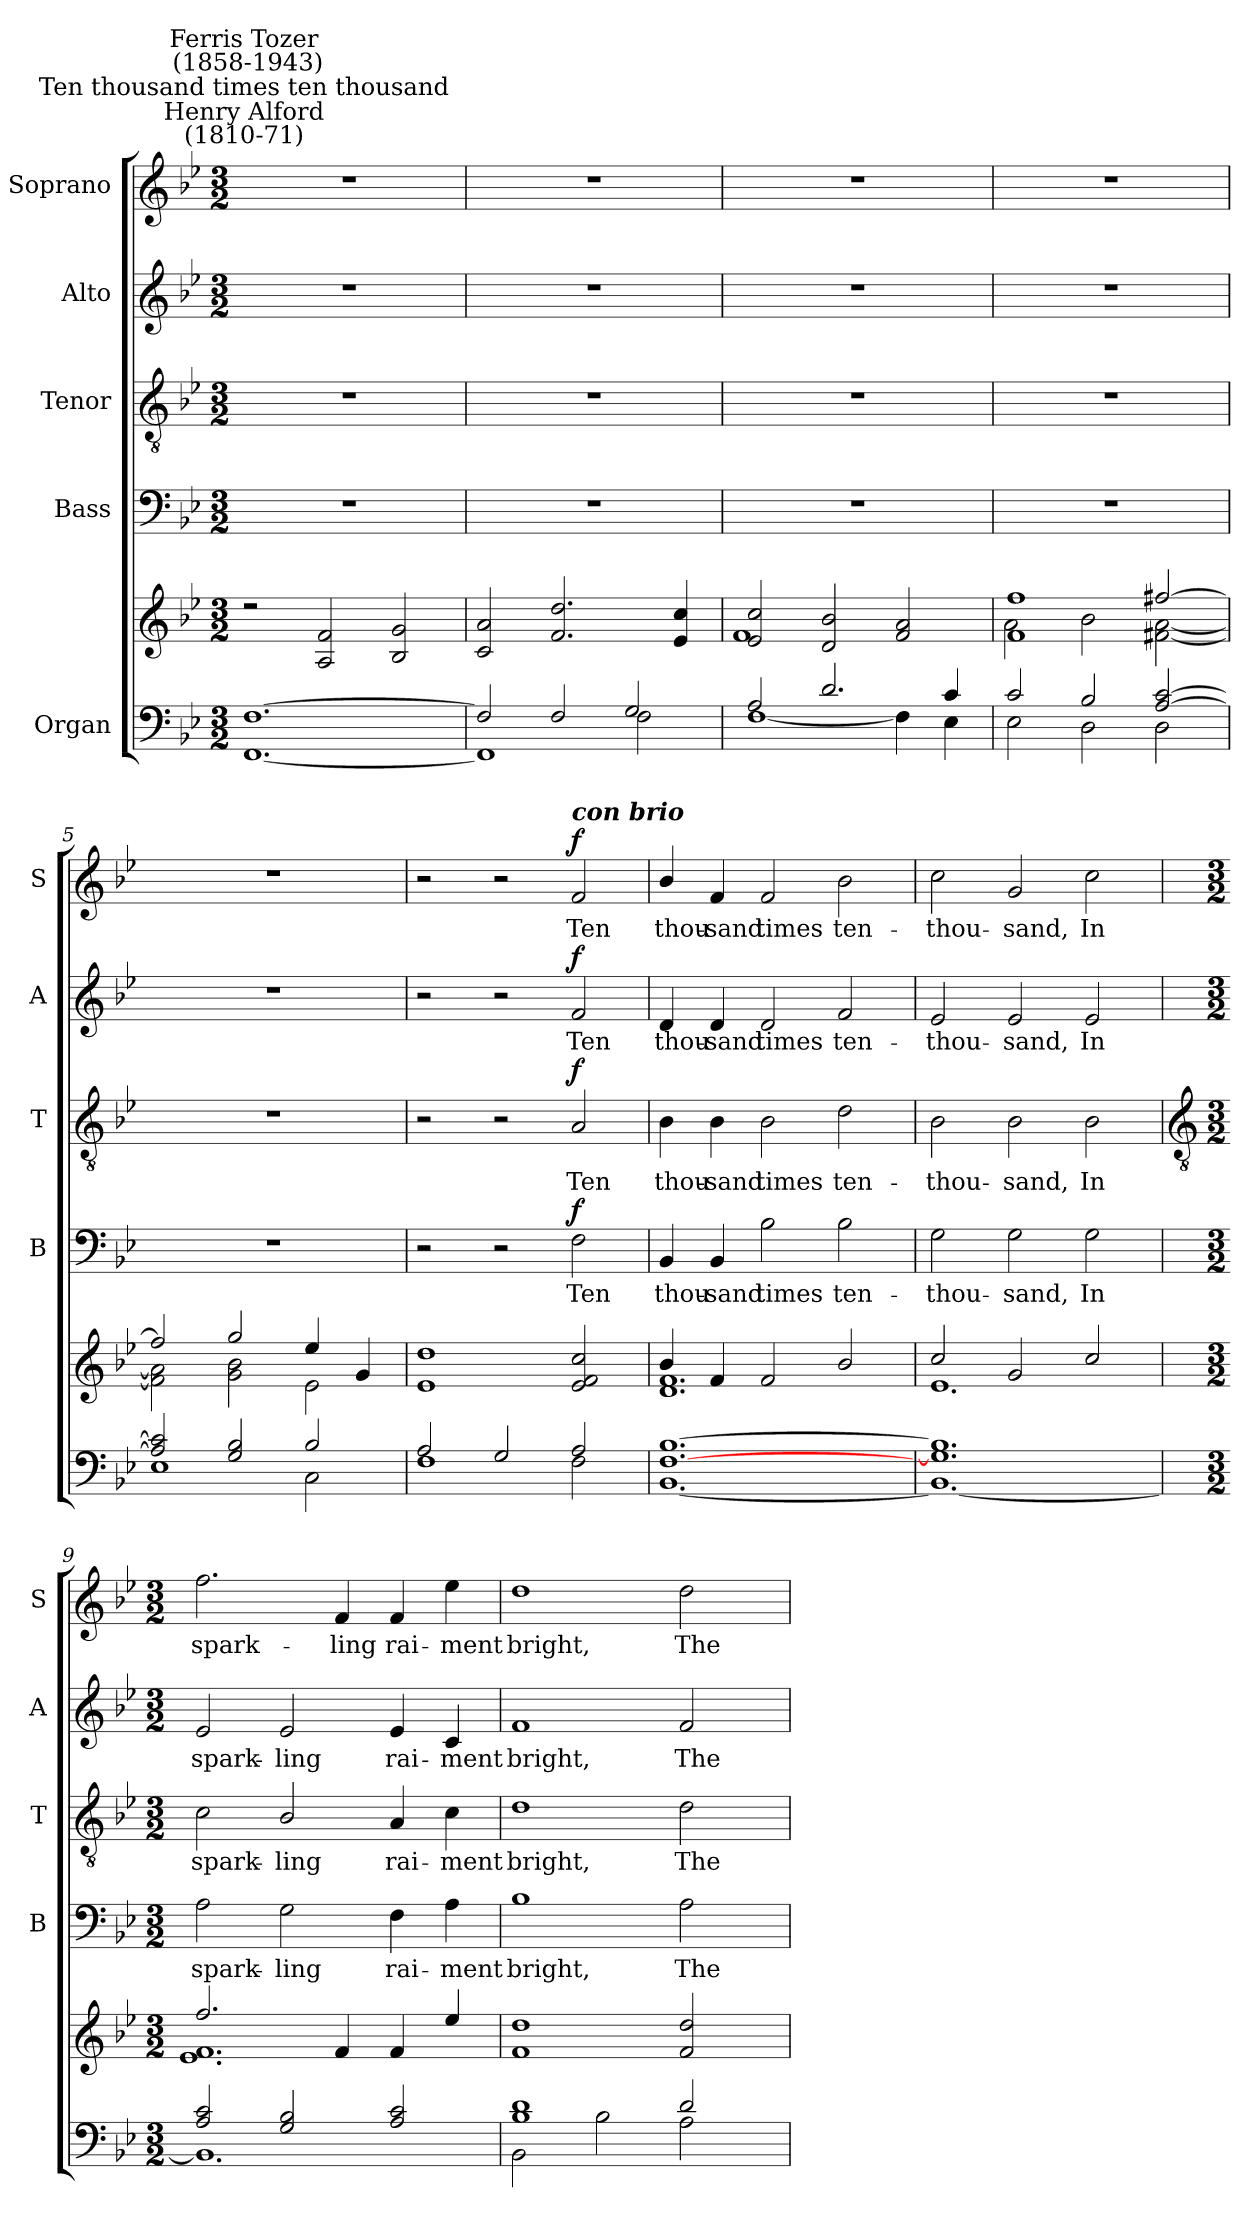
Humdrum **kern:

**kern	**kern	**dynam	**kern	**text	**dynam	**kern	**text	**dynam	**kern	**text	**dynam	**kern	**text	**dynam
*part5	*part5	*part5	*part4	*part4	*part4	*part3	*part3	*part3	*part2	*part2	*part2	*part1	*part1	*part1
*staff6	*staff5	*staff5/6	*staff4	*staff4	*staff4	*staff3	*staff3	*staff3	*staff2	*staff2	*staff2	*staff1	*staff1	*staff1
*I"Organ	*	*	*I"Bass	*	*	*I"Tenor	*	*	*I"Alto	*	*	*I"Soprano	*	*
*	*	*	*I'B	*	*	*I'T	*	*	*I'A	*	*	*I'S	*	*
*clefF4	*clefG2	*	*clefF4	*	*	*clefGv2	*	*	*clefG2	*	*	*clefG2	*	*
*k[b-e-]	*k[b-e-]	*	*k[b-e-]	*	*	*k[b-e-]	*	*	*k[b-e-]	*	*	*k[b-e-]	*	*
*B-:	*B-:	*	*B-:	*	*	*B-:	*	*	*B-:	*	*	*B-:	*	*
*M3/2	*M3/2	*	*M3/2	*	*	*M3/2	*	*	*M3/2	*	*	*M3/2	*	*
*MM224	*MM224	*	*MM224	*	*	*MM224	*	*	*MM224	*	*	*MM224	*	*
=1	=1	=1	=1	=1	=1	=1	=1	=1	=1	=1	=1	=1	=1	=1
*^	*^	*	*	*	*	*	*	*	*	*	*	*	*	*
!	!	!	!	!	!	!	!	!	!	!	!	!	!	!LO:TX:a:cj:t=Henry Alford\n(1810-71)	!	!
!	!	!	!	!	!	!	!	!	!	!	!	!	!	!LO:TX:a:cj:t=Ten thousand times ten thousand	!	!
!	!	!	!	!	!	!	!	!	!	!	!	!	!	!LO:TX:a:cj:t=Ferris Tozer\n (1858-1943)	!	!
!	!	!	!	!LO:DY:b=2	!LO:N:vis=1	!	!	!LO:N:vis=1	!	!	!LO:N:vis=1	!	!	!LO:N:vis=1	!	!
!	!	!	!	!LO:DY:n=1:b=2	!	!	!	!	!	!	!	!	!	!	!	!
[1.F/	[1.FF\	2r	1.ryy	mf mf	1.r	.	.	1.r	.	.	1.r	.	.	1.r	.	.
.	.	2A/ 2f/	.	.	.	.	.	.	.	.	.	.	.	.	.	.
.	.	2B-/ 2g/	.	.	.	.	.	.	.	.	.	.	.	.	.	.
=2	=2	=2	=2	=2	=2	=2	=2	=2	=2	=2	=2	=2	=2	=2	=2	=2
!	!	!	!	!	!LO:N:vis=1	!	!	!LO:N:vis=1	!	!	!LO:N:vis=1	!	!	!LO:N:vis=1	!	!
2F/]	1FF\]	2c/ 2a/	1ryy	.	1.r	.	.	1.r	.	.	1.r	.	.	1.r	.	.
2F/	.	2.f/ 2.dd/	.	.	.	.	.	.	.	.	.	.	.	.	.	.
2G/	2F\	.	4ryy	.	.	.	.	.	.	.	.	.	.	.	.	.
.	.	4e-/ 4cc/	4ryy	.	.	.	.	.	.	.	.	.	.	.	.	.
=3	=3	=3	=3	=3	=3	=3	=3	=3	=3	=3	=3	=3	=3	=3	=3	=3
!	!	!	!	!	!LO:N:vis=1	!	!	!LO:N:vis=1	!	!	!LO:N:vis=1	!	!	!LO:N:vis=1	!	!
2A/	[1F\	2e-/ 2cc/	1f\	.	1.r	.	.	1.r	.	.	1.r	.	.	1.r	.	.
2.d/	.	2d/ 2b-/	.	.	.	.	.	.	.	.	.	.	.	.	.	.
.	4F\]	2f/ 2a/	2ryy	.	.	.	.	.	.	.	.	.	.	.	.	.
4c/	4E-\	.	.	.	.	.	.	.	.	.	.	.	.	.	.	.
=4	=4	=4	=4	=4	=4	=4	=4	=4	=4	=4	=4	=4	=4	=4	=4	=4
!	!	!	!	!	!LO:N:vis=1	!	!	!LO:N:vis=1	!	!	!LO:N:vis=1	!	!	!LO:N:vis=1	!	!
2c/	2E-\	1f/ 1ff/	2a\	.	1.r	.	.	1.r	.	.	1.r	.	.	1.r	.	.
2B-/	2D\	.	2b-\	.	.	.	.	.	.	.	.	.	.	.	.	.
[2A/ [2c/	2D\	[2ff#X/	[2f#X\ [2a\	.	.	.	.	.	.	.	.	.	.	.	.	.
=5	=5	=5	=5	=5	=5	=5	=5	=5	=5	=5	=5	=5	=5	=5	=5	=5
!	!	!	!	!	!LO:N:vis=1	!	!	!LO:N:vis=1	!	!	!LO:N:vis=1	!	!	!LO:N:vis=1	!	!
2A/] 2c/]	1E-\	2ff#/]	2f#\] 2a\]	.	1.r	.	.	1.r	.	.	1.r	.	.	1.r	.	.
2G/ 2B-/	.	2gg/	2g\ 2b-\	.	.	.	.	.	.	.	.	.	.	.	.	.
2B-/	2C\	4ee-/	2e-\	.	.	.	.	.	.	.	.	.	.	.	.	.
.	.	4g/	.	.	.	.	.	.	.	.	.	.	.	.	.	.
=6	=6	=6	=6	=6	=6	=6	=6	=6	=6	=6	=6	=6	=6	=6	=6	=6
2A/	1F\	1e-/ 1dd/	1ryy	.	2r	.	.	2r	.	.	2r	.	.	2r	.	.
2G/	.	.	.	.	2r	.	.	2r	.	.	2r	.	.	2r	.	.
!	!	!	!	!	!	!	!	!	!	!	!	!	!	!LO:TX:a:Bi:t=con brio	!	!
!	!	!	!	!	!	!LO:LY:b	!LO:DY:b	!	!LO:LY:b	!LO:DY:b	!	!LO:LY:b	!LO:DY:b	!	!LO:LY:b	!LO:DY:b
2A/	2F\	2e-/ 2f/ 2cc/	2ryy	.	2F	Ten	f	2A	Ten	f	2f	Ten	f	2f	Ten	f
=7	=7	=7	=7	=7	=7	=7	=7	=7	=7	=7	=7	=7	=7	=7	=7	=7
!	!	!	!	!	!	!LO:LY:b	!	!	!LO:LY:b	!	!	!LO:LY:b	!	!	!LO:LY:b	!
[1.F/ [1.B-/	[1.BB-\	4b-/	1.d\ 1.f\	.	4BB-/	thou-	.	4B-\	thou-	.	4d/	thou-	.	4b-/	thou-	.
!	!	!	!	!	!	!LO:LY:b	!	!	!LO:LY:b	!	!	!LO:LY:b	!	!	!LO:LY:b	!
.	.	4f/	.	.	4BB-	-sand	.	4B-	-sand	.	4d	-sand	.	4f	-sand	.
!	!	!	!	!	!	!LO:LY:b	!	!	!LO:LY:b	!	!	!LO:LY:b	!	!	!LO:LY:b	!
.	.	2f/	.	.	2B-	times	.	2B-	times	.	2d	times	.	2f	times	.
!	!	!	!	!	!	!LO:LY:b	!	!	!LO:LY:b	!	!	!LO:LY:b	!	!	!LO:LY:b	!
.	.	2b-/	.	.	2B-	ten-	.	2d	ten-	.	2f	ten-	.	2b-	ten-	.
=8	=8	=8	=8	=8	=8	=8	=8	=8	=8	=8	=8	=8	=8	=8	=8	=8
!	!	!	!	!	!	!LO:LY:b	!	!	!LO:LY:b	!	!	!LO:LY:b	!	!	!LO:LY:b	!
1.G/] 1.B-/]	1.BB-\_	2cc/	1.e-\	.	2G\	-thou-	.	2B-\	-thou-	.	2e-	-thou-	.	2cc	-thou-	.
!	!	!	!	!	!	!LO:LY:b	!	!	!LO:LY:b	!	!	!LO:LY:b	!	!	!LO:LY:b	!
.	.	2g/	.	.	2G	-sand,	.	2B-	-sand,	.	2e-	-sand,	.	2g	-sand,	.
!	!	!	!	!	!	!LO:LY:b	!	!	!LO:LY:b	!	!	!LO:LY:b	!	!	!LO:LY:b	!
.	.	2cc/	.	.	2G	In	.	2B-	In	.	2e-	In	.	2cc	In	.
!!LO:LB:g=z
=9	=9	=9	=9	=9	=9	=9	=9	=9	=9	=9	=9	=9	=9	=9	=9	=9
*	*	*	*	*	*	*	*	*clefGv2	*	*	*	*	*	*	*	*
*M3/2	*	*M3/2	*	*	*M3/2	*	*	*M3/2	*	*	*M3/2	*	*	*M3/2	*	*
!	!	!	!	!	!	!LO:LY:b	!	!	!LO:LY:b	!	!	!LO:LY:b	!	!	!LO:LY:b	!
2A/ 2c/	1.BB-\]	2.ff/	1.e-\ 1.f\	.	2A	spark-	.	2c	spark-	.	2e-	spark-	.	2.ff	spark-	.
!	!	!	!	!	!	!LO:LY:b	!	!	!LO:LY:b	!	!	!LO:LY:b	!	!	!	!
2G/ 2B-/	.	.	.	.	2G	-ling	.	2B-/	-ling	.	2e-	-ling	.	.	.	.
!	!	!	!	!	!	!	!	!	!	!	!	!	!	!	!LO:LY:b	!
.	.	4f/	.	.	.	.	.	.	.	.	.	.	.	4f	-ling	.
!	!	!	!	!	!	!LO:LY:b	!	!	!LO:LY:b	!	!	!LO:LY:b	!	!	!LO:LY:b	!
2A/ 2c/	.	4f/	.	.	4F	rai-	.	4A	rai-	.	4e-	rai-	.	4f	rai-	.
!	!	!	!	!	!	!LO:LY:b	!	!	!LO:LY:b	!	!	!LO:LY:b	!	!	!LO:LY:b	!
.	.	4ee-/	.	.	4A	-ment	.	4c	-ment	.	4c	-ment	.	4ee-	-ment	.
=10	=10	=10	=10	=10	=10	=10	=10	=10	=10	=10	=10	=10	=10	=10	=10	=10
!	!	!	!	!	!	!LO:LY:b	!	!	!LO:LY:b	!	!	!LO:LY:b	!	!	!LO:LY:b	!
1B-/ 1d/	2BB-\	1f/ 1dd/	1ryy	.	1B-	bright,	.	1d	bright,	.	1f	bright,	.	1dd	bright,	.
.	2B-\	.	.	.	.	.	.	.	.	.	.	.	.	.	.	.
!	!	!	!	!	!	!LO:LY:b	!	!	!LO:LY:b	!	!	!LO:LY:b	!	!	!LO:LY:b	!
2d/	2A\	2f/ 2dd/	4ryy	.	2A	The	.	2d	The	.	2f	The	.	2dd	The	.
.	.	.	4ryy	.	.	.	.	.	.	.	.	.	.	.	.	.
*v	*v	*	*	*	*	*	*	*	*	*	*	*	*	*	*	*
*	*v	*v	*	*	*	*	*	*	*	*	*	*	*	*	*
=	=	=	=	=	=	=	=	=	=	=	=	=	=	=
*-	*-	*-	*-	*-	*-	*-	*-	*-	*-	*-	*-	*-	*-	*-
